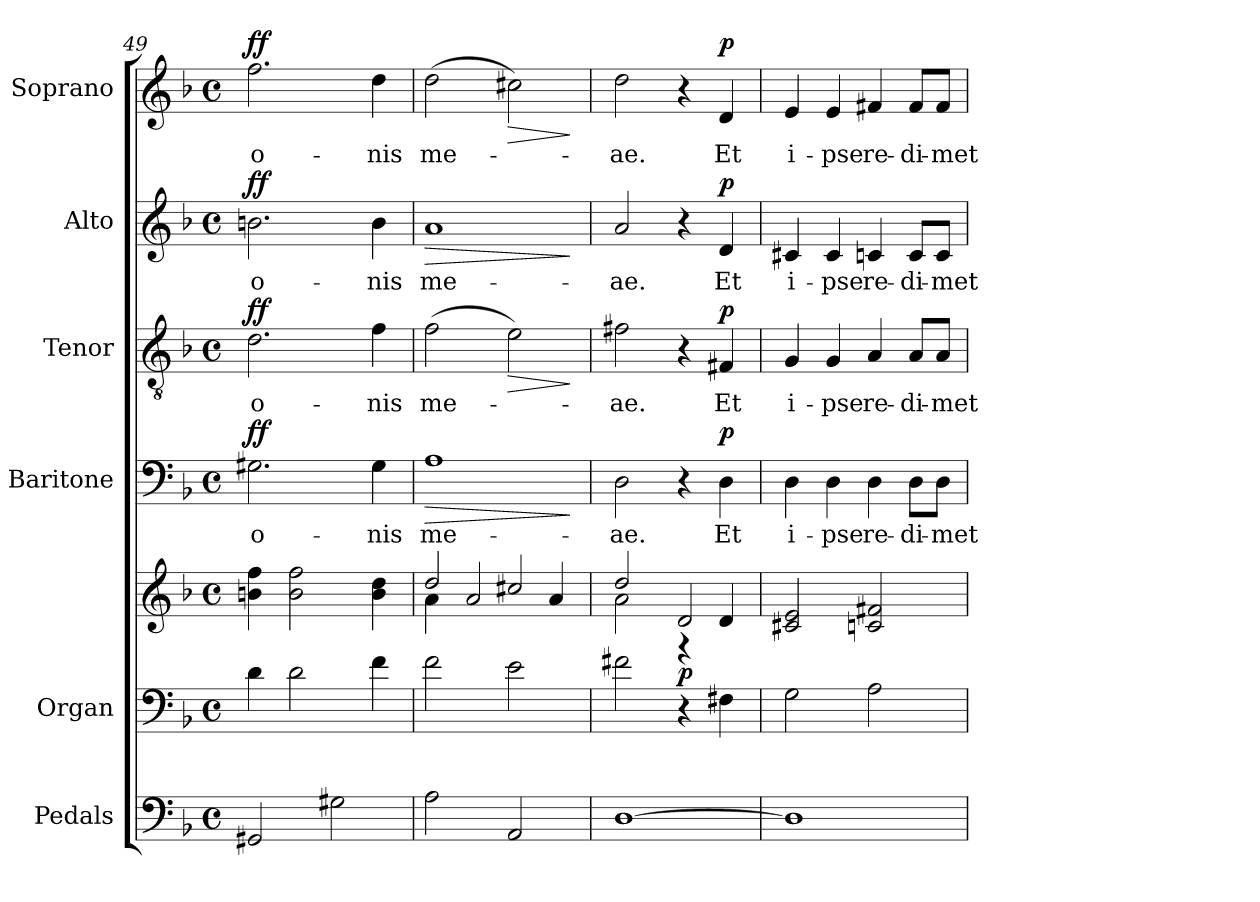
**kern	**kern	**kern	**dynam	**kern	**text	**dynam	**kern	**text	**dynam	**kern	**text	**dynam	**kern	**text	**dynam
*part6	*part5	*part5	*part5	*part4	*part4	*part4	*part3	*part3	*part3	*part2	*part2	*part2	*part1	*part1	*part1
*staff7	*staff6	*staff5	*staff5/6	*staff4	*staff4	*staff4	*staff3	*staff3	*staff3	*staff2	*staff2	*staff2	*staff1	*staff1	*staff1
*I"Pedals	*I"Organ	*	*	*I"Baritone	*	*	*I"Tenor	*	*	*I"Alto	*	*	*I"Soprano	*	*
*I'Ped.	*I'Org.	*	*	*I'Bar.	*	*	*I'T.	*	*	*I'A.	*	*	*I'S.	*	*
*clefF4	*clefF4	*clefG2	*	*clefF4	*	*	*clefGv2	*	*	*clefG2	*	*	*clefG2	*	*
*	*	*	*	*	*	*	*ITrd7c12	*	*	*	*	*	*	*	*
*k[b-]	*k[b-]	*k[b-]	*	*k[b-]	*	*	*k[b-]	*	*	*k[b-]	*	*	*k[b-]	*	*
*F:	*F:	*F:	*	*F:	*	*	*F:	*	*	*F:	*	*	*F:	*	*
*M4/4	*M4/4	*M4/4	*	*M4/4	*	*	*M4/4	*	*	*M4/4	*	*	*M4/4	*	*
*met(c)	*met(c)	*met(c)	*	*met(c)	*	*	*met(c)	*	*	*met(c)	*	*	*met(c)	*	*
=49	=49	=49	=49	=49	=49	=49	=49	=49	=49	=49	=49	=49	=49	=49	=49
!	!	!	!	!	!LO:LY:b:color=#000000	!	!	!	!	!	!	!	!	!	!
!	!	!	!	!	!	!	!	!LO:LY:b:color=#000000	!	!	!	!	!	!	!
!	!	!	!	!	!	!	!	!	!	!	!LO:LY:b:color=#000000	!	!	!	!
!	!	!	!	!	!	!	!	!	!	!	!	!	!	!LO:LY:b:color=#000000	!
2GG#Xi/	4di\	4bni\ 4ffi	.	2.G#Xi\	-o-	ff	2.Di\	-o-	ff	2.bni\	-o-	ff	2.ffi\	-o-	ff
.	2di\	2bi\ 2ffi	.	.	.	.	.	.	.	.	.	.	.	.	.
2G#Xi\	.	.	.	.	.	.	.	.	.	.	.	.	.	.	.
!	!	!	!	!	!LO:LY:b:color=#000000	!	!	!	!	!	!	!	!	!	!
!	!	!	!	!	!	!	!	!LO:LY:b:color=#000000	!	!	!	!	!	!	!
!	!	!	!	!	!	!	!	!	!	!	!LO:LY:b:color=#000000	!	!	!	!
!	!	!	!	!	!	!	!	!	!	!	!	!	!	!LO:LY:b:color=#000000	!
.	4fi\	4bi\ 4ddi	.	4G#i\	-nis	.	4Fi\	-nis	.	4bi\	-nis	.	4ddi\	-nis	.
!!LO:PB:g=z
=50	=50	=50	=50	=50	=50	=50	=50	=50	=50	=50	=50	=50	=50	=50	=50
*	*	*^	*	*	*	*	*	*	*	*	*	*	*	*	*
!	!	!	!	!	!	!LO:LY:b:color=#000000	!LO:HP:b	!	!	!	!	!	!	!	!	!
!	!	!	!	!	!	!	!	!	!LO:LY:b:color=#000000	!	!	!	!	!	!	!
!	!	!	!	!	!	!	!	!	!	!	!	!LO:LY:b:color=#000000	!LO:HP:b	!	!	!
!	!	!	!	!	!	!	!	!	!	!	!	!	!	!	!LO:LY:b:color=#000000	!
2Ai\	2fi\	2ddi/	4ai\	.	1Ai	me-	>	(2Fi\	me-	.	1ai	me-	>	(2ddi\	me-	.
.	.	.	2ai/	.	.	.	.	.	.	.	.	.	.	.	.	.
!	!	!	!	!	!	!	!	!	!	!LO:HP:b	!	!	!	!	!	!LO:HP:b
2AAi/	2ei\	2cc#Xi/	.	.	.	.	.	2Ei\)	.	>	.	.	.	2cc#Xi\)	.	>
.	.	.	4ai/	.	.	.	.	.	.	.	.	.	.	.	.	.
*	*	*v	*v	*	*	*	*	*	*	*	*	*	*	*	*	*
.	.	.	.	.	.	]	.	.	]	.	.	]	.	.	]
=51	=51	=51	=51	=51	=51	=51	=51	=51	=51	=51	=51	=51	=51	=51	=51
*	*	*^	*	*	*	*	*	*	*	*	*	*	*	*	*
!	!	!	!	!	!	!LO:LY:b:color=#000000	!	!	!	!	!	!	!	!	!	!
!	!	!	!	!	!	!	!	!	!LO:LY:b:color=#000000	!	!	!	!	!	!	!
!	!	!	!	!	!	!	!	!	!	!	!	!LO:LY:b:color=#000000	!	!	!	!
!	!	!	!	!	!	!	!	!	!	!	!	!	!	!	!LO:LY:b:color=#000000	!
[1Di	2f#Xi\	2ddi/	2ai\	.	2Di\	-ae.	.	2F#Xi\	-ae.	.	2ai/	-ae.	.	2ddi\	-ae.	.
.	4r	2di/	4r	p	4r	.	.	4r	.	.	4r	.	.	4r	.	.
!	!	!	!	!	!	!LO:LY:b:color=#000000	!	!	!	!	!	!	!	!	!	!
!	!	!	!	!	!	!	!	!	!LO:LY:b:color=#000000	!	!	!	!	!	!	!
!	!	!	!	!	!	!	!	!	!	!	!	!LO:LY:b:color=#000000	!	!	!	!
!	!	!	!	!	!	!	!	!	!	!	!	!	!	!	!LO:LY:b:color=#000000	!
.	4F#Xi\	.	4di/	.	4Di\	Et	p	4FF#Xi/	Et	p	4di/	Et	p	4di/	Et	p
*	*	*v	*v	*	*	*	*	*	*	*	*	*	*	*	*	*
=52	=52	=52	=52	=52	=52	=52	=52	=52	=52	=52	=52	=52	=52	=52	=52
*	*	*^	*	*	*	*	*	*	*	*	*	*	*	*	*
!	!	!	!	!	!	!LO:LY:b:color=#000000	!	!	!	!	!	!	!	!	!	!
*	*	*v	*v	*	*	*	*	*	*	*	*	*	*	*	*	*
*	*	*^	*	*	*	*	*	*	*	*	*	*	*	*	*
!	!	!	!	!	!	!	!	!	!LO:LY:b:color=#000000	!	!	!	!	!	!	!
*	*	*v	*v	*	*	*	*	*	*	*	*	*	*	*	*	*
*	*	*^	*	*	*	*	*	*	*	*	*	*	*	*	*
!	!	!	!	!	!	!	!	!	!	!	!	!LO:LY:b:color=#000000	!	!	!	!
*	*	*v	*v	*	*	*	*	*	*	*	*	*	*	*	*	*
*	*	*^	*	*	*	*	*	*	*	*	*	*	*	*	*
!	!	!	!	!	!	!	!	!	!	!	!	!	!	!	!LO:LY:b:color=#000000	!
*	*	*v	*v	*	*	*	*	*	*	*	*	*	*	*	*	*
1Di]	2Gi\	2c#Xi/ 2ei	.	4Di\	i-	.	4GGi/	i-	.	4c#Xi/	i-	.	4ei/	i-	.
!	!	!	!	!	!LO:LY:b:color=#000000	!	!	!	!	!	!	!	!	!	!
!	!	!	!	!	!	!	!	!LO:LY:b:color=#000000	!	!	!	!	!	!	!
!	!	!	!	!	!	!	!	!	!	!	!LO:LY:b:color=#000000	!	!	!	!
!	!	!	!	!	!	!	!	!	!	!	!	!	!	!LO:LY:b:color=#000000	!
.	.	.	.	4Di\	-pse	.	4GGi/	-pse	.	4c#i/	-pse	.	4ei/	-pse	.
!	!	!	!	!	!LO:LY:b:color=#000000	!	!	!	!	!	!	!	!	!	!
!	!	!	!	!	!	!	!	!LO:LY:b:color=#000000	!	!	!	!	!	!	!
!	!	!	!	!	!	!	!	!	!	!	!LO:LY:b:color=#000000	!	!	!	!
!	!	!	!	!	!	!	!	!	!	!	!	!	!	!LO:LY:b:color=#000000	!
.	2Ai\	2cni/ 2f#Xi	.	4Di\	re-	.	4AAi/	re-	.	4cni/	re-	.	4f#Xi/	re-	.
!	!	!	!	!	!LO:LY:b:color=#000000	!	!	!	!	!	!	!	!	!	!
!	!	!	!	!	!	!	!	!LO:LY:b:color=#000000	!	!	!	!	!	!	!
!	!	!	!	!	!	!	!	!	!	!	!LO:LY:b:color=#000000	!	!	!	!
!	!	!	!	!	!	!	!	!	!	!	!	!	!	!LO:LY:b:color=#000000	!
.	.	.	.	8Di\L	-di-	.	8AAi/L	-di-	.	8ci/L	-di-	.	8f#i/L	-di-	.
!	!	!	!	!	!LO:LY:b:color=#000000	!	!	!	!	!	!	!	!	!	!
!	!	!	!	!	!	!	!	!LO:LY:b:color=#000000	!	!	!	!	!	!	!
!	!	!	!	!	!	!	!	!	!	!	!LO:LY:b:color=#000000	!	!	!	!
!	!	!	!	!	!	!	!	!	!	!	!	!	!	!LO:LY:b:color=#000000	!
.	.	.	.	8Di\J	-met	.	8AAi/J	-met	.	8ci/J	-met	.	8f#i/J	-met	.
=	=	=	=	=	=	=	=	=	=	=	=	=	=	=	=
*-	*-	*-	*-	*-	*-	*-	*-	*-	*-	*-	*-	*-	*-	*-	*-
